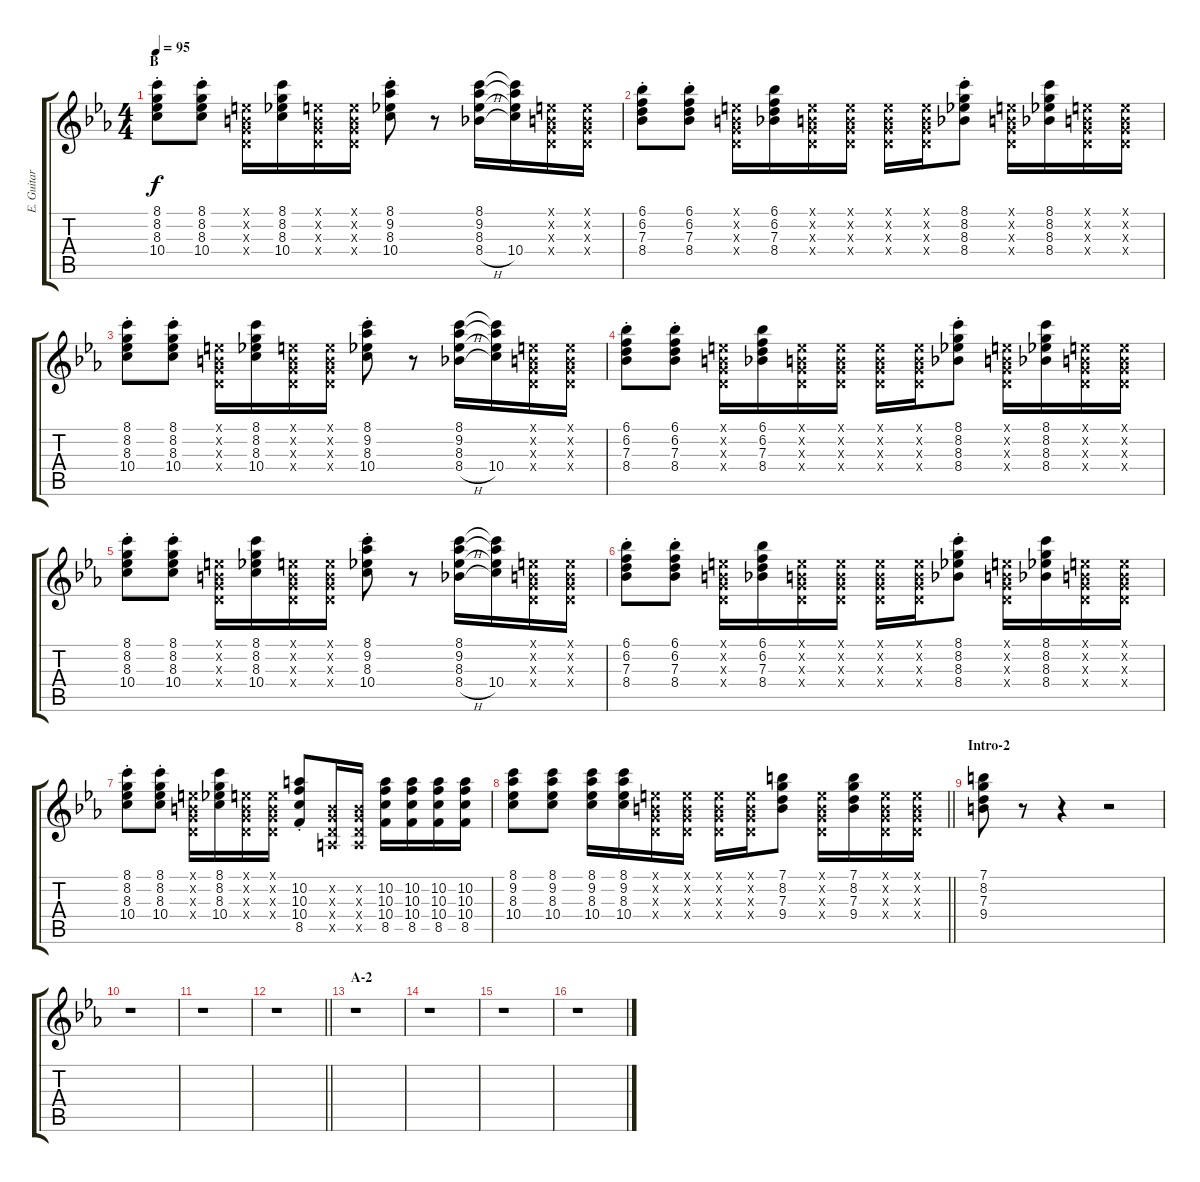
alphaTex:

\track ("E. Guitar IV" "E. Guitar ") {instrument electricguitarclean}
\staff {score tabs}
\tuning (E4 B3 G3 D3 A2 E2) {hide}
\ts (4 4)
\section ("" "B")
\tempo 95
\clef g2
\ks cminor
(8.1{st} 8.2{st} 8.3{st} 10.4{st}).8{dy f} (8.1{st} 8.2{st} 8.3{st} 10.4{st}).8 (0.1{x} 0.2{x} 0.3{x} 0.4{x}).16 (8.1 8.2 8.3 10.4).16 (0.1{x} 0.2{x} 0.3{x} 0.4{x}).16 (0.1{x} 0.2{x} 0.3{x} 0.4{x}).16 (8.1{st} 9.2{st} 8.3{st} 10.4{st}).8 r.8 (8.1 9.2 8.3 8.4{h}).16 (8.1{t} 9.2{t} 8.3{t} 10.4).16 (0.1{x} 0.2{x} 0.3{x} 0.4{x}).16 (0.1{x} 0.2{x} 0.3{x} 0.4{x}).16 |
(6.1{st} 6.2{st} 7.3{st} 8.4{st}).8 (6.1{st} 6.2{st} 7.3{st} 8.4{st}).8 (0.1{x} 0.2{x} 0.3{x} 0.4{x}).16 (6.1 6.2 7.3 8.4).16 (0.1{x} 0.2{x} 0.3{x} 0.4{x}).16 (0.1{x} 0.2{x} 0.3{x} 0.4{x}).16 (0.1{x} 0.2{x} 0.3{x} 0.4{x}).16 (0.1{x} 0.2{x} 0.3{x} 0.4{x}).16 (8.1{st} 8.2{st} 8.3{st} 8.4{st}).8 (0.1{x} 0.2{x} 0.3{x} 0.4{x}).16 (8.1 8.2 8.3 8.4).16 (0.1{x} 0.2{x} 0.3{x} 0.4{x}).16 (0.1{x} 0.2{x} 0.3{x} 0.4{x}).16 |
(8.1{st} 8.2{st} 8.3{st} 10.4{st}).8 (8.1{st} 8.2{st} 8.3{st} 10.4{st}).8 (0.1{x} 0.2{x} 0.3{x} 0.4{x}).16 (8.1 8.2 8.3 10.4).16 (0.1{x} 0.2{x} 0.3{x} 0.4{x}).16 (0.1{x} 0.2{x} 0.3{x} 0.4{x}).16 (8.1{st} 9.2{st} 8.3{st} 10.4{st}).8 r.8 (8.1 9.2 8.3 8.4{h}).16 (8.1{t} 9.2{t} 8.3{t} 10.4).16 (0.1{x} 0.2{x} 0.3{x} 0.4{x}).16 (0.1{x} 0.2{x} 0.3{x} 0.4{x}).16 |
(6.1{st} 6.2{st} 7.3{st} 8.4{st}).8 (6.1{st} 6.2{st} 7.3{st} 8.4{st}).8 (0.1{x} 0.2{x} 0.3{x} 0.4{x}).16 (6.1 6.2 7.3 8.4).16 (0.1{x} 0.2{x} 0.3{x} 0.4{x}).16 (0.1{x} 0.2{x} 0.3{x} 0.4{x}).16 (0.1{x} 0.2{x} 0.3{x} 0.4{x}).16 (0.1{x} 0.2{x} 0.3{x} 0.4{x}).16 (8.1{st} 8.2{st} 8.3{st} 8.4{st}).8 (0.1{x} 0.2{x} 0.3{x} 0.4{x}).16 (8.1 8.2 8.3 8.4).16 (0.1{x} 0.2{x} 0.3{x} 0.4{x}).16 (0.1{x} 0.2{x} 0.3{x} 0.4{x}).16 |
(8.1{st} 8.2{st} 8.3{st} 10.4{st}).8 (8.1{st} 8.2{st} 8.3{st} 10.4{st}).8 (0.1{x} 0.2{x} 0.3{x} 0.4{x}).16 (8.1 8.2 8.3 10.4).16 (0.1{x} 0.2{x} 0.3{x} 0.4{x}).16 (0.1{x} 0.2{x} 0.3{x} 0.4{x}).16 (8.1{st} 9.2{st} 8.3{st} 10.4{st}).8 r.8 (8.1 9.2 8.3 8.4{h}).16 (8.1{t} 9.2{t} 8.3{t} 10.4).16 (0.1{x} 0.2{x} 0.3{x} 0.4{x}).16 (0.1{x} 0.2{x} 0.3{x} 0.4{x}).16 |
(6.1{st} 6.2{st} 7.3{st} 8.4{st}).8 (6.1{st} 6.2{st} 7.3{st} 8.4{st}).8 (0.1{x} 0.2{x} 0.3{x} 0.4{x}).16 (6.1 6.2 7.3 8.4).16 (0.1{x} 0.2{x} 0.3{x} 0.4{x}).16 (0.1{x} 0.2{x} 0.3{x} 0.4{x}).16 (0.1{x} 0.2{x} 0.3{x} 0.4{x}).16 (0.1{x} 0.2{x} 0.3{x} 0.4{x}).16 (8.1{st} 8.2{st} 8.3{st} 8.4{st}).8 (0.1{x} 0.2{x} 0.3{x} 0.4{x}).16 (8.1 8.2 8.3 8.4).16 (0.1{x} 0.2{x} 0.3{x} 0.4{x}).16 (0.1{x} 0.2{x} 0.3{x} 0.4{x}).16 |
(8.1{st} 8.2{st} 8.3{st} 10.4{st}).8 (8.1{st} 8.2{st} 8.3{st} 10.4{st}).8 (0.1{x} 0.2{x} 0.3{x} 0.4{x}).16 (8.1 8.2 8.3 10.4).16 (0.1{x} 0.2{x} 0.3{x} 0.4{x}).16 (0.1{x} 0.2{x} 0.3{x} 0.4{x}).16 (10.2{st} 10.3{st} 10.4{st} 8.5{st}).8 (0.2{x} 0.3{x} 0.4{x} 0.5{x}).16 (0.2{x} 0.3{x} 0.4{x} 0.5{x}).16 (10.2 10.3 10.4 8.5).16 (10.2 10.3 10.4 8.5).16 (10.2 10.3 10.4 8.5).16 (10.2 10.3 10.4 8.5).16 |
\barLineRight lightlight
(8.1 9.2 8.3 10.4).8 (8.1 9.2 8.3 10.4).8 (8.1 9.2 8.3 10.4).16 (8.1 9.2 8.3 10.4).16 (0.1{x} 0.2{x} 0.3{x} 0.4{x}).16 (0.1{x} 0.2{x} 0.3{x} 0.4{x}).16 (0.1{x} 0.2{x} 0.3{x} 0.4{x}).16 (0.1{x} 0.2{x} 0.3{x} 0.4{x}).16 (7.1 8.2 7.3 9.4).8 (0.1{x} 0.2{x} 0.3{x} 0.4{x}).16 (7.1 8.2 7.3 9.4).16 (0.1{x} 0.2{x} 0.3{x} 0.4{x}).16 (0.1{x} 0.2{x} 0.3{x} 0.4{x}).16 |
\section ("" "Intro-2")
(7.1 8.2 7.3 9.4).8 r.8 r.4 r.2 |
r.1 |
r.1 |
\barLineRight lightlight
r.1 |
\section ("" "A-2")
r.1 |
r.1 |
r.1 |
r.1
